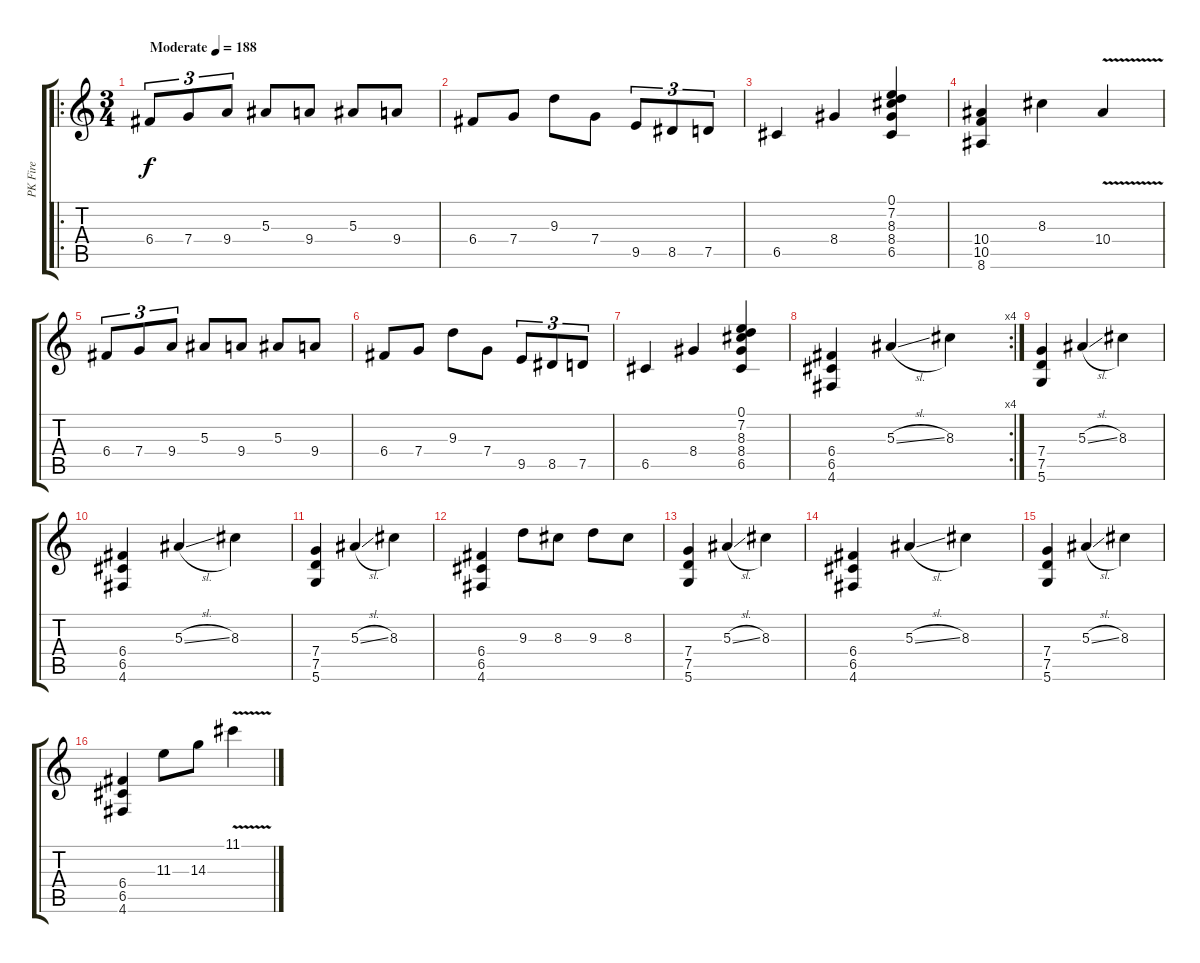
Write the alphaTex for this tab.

\track ("PK Fire" "PK Fire") {instrument distortionguitar}
\staff {score tabs}
\tuning (D4 A3 F3 C3 G2 D2) {hide}
\ro
\ts (3 4)
\tempo (188 "Moderate")
\clef g2
\ks c
6.4.8{tu (3 2) dy f instrument distortionguitar} 7.4.8{tu (3 2)} 9.4.8{tu (3 2)} 5.3.8 9.4.8 5.3.8 9.4.8 |
6.4.8 7.4.8 9.3.8 7.4.8 9.5.8{tu (3 2)} 8.5.8{tu (3 2)} 7.5.8{tu (3 2)} |
6.5.4 8.4.4 (0.1 7.2 8.3 8.4 6.5).4 |
(10.4 10.5 8.6).4 8.3.4 10.4{v}.4 |
6.4.8{tu (3 2)} 7.4.8{tu (3 2)} 9.4.8{tu (3 2)} 5.3.8 9.4.8 5.3.8 9.4.8 |
6.4.8 7.4.8 9.3.8 7.4.8 9.5.8{tu (3 2)} 8.5.8{tu (3 2)} 7.5.8{tu (3 2)} |
6.5.4 8.4.4 (0.1 7.2 8.3 8.4 6.5).4 |
\rc 4
(6.4 6.5 4.6).4 5.3{sl}.4 8.3.4 |
(7.4 7.5 5.6).4 5.3{sl}.4 8.3.4 |
(6.4 6.5 4.6).4 5.3{sl}.4 8.3.4 |
(7.4 7.5 5.6).4 5.3{sl}.4 8.3.4 |
(6.4 6.5 4.6).4 9.3.8 8.3.8 9.3.8 8.3.8 |
(7.4 7.5 5.6).4 5.3{sl}.4 8.3.4 |
(6.4 6.5 4.6).4 5.3{sl}.4 8.3.4 |
(7.4 7.5 5.6).4 5.3{sl}.4 8.3.4 |
(6.4 6.5 4.6).4 11.3.8 14.3.8 11.1{v}.4
